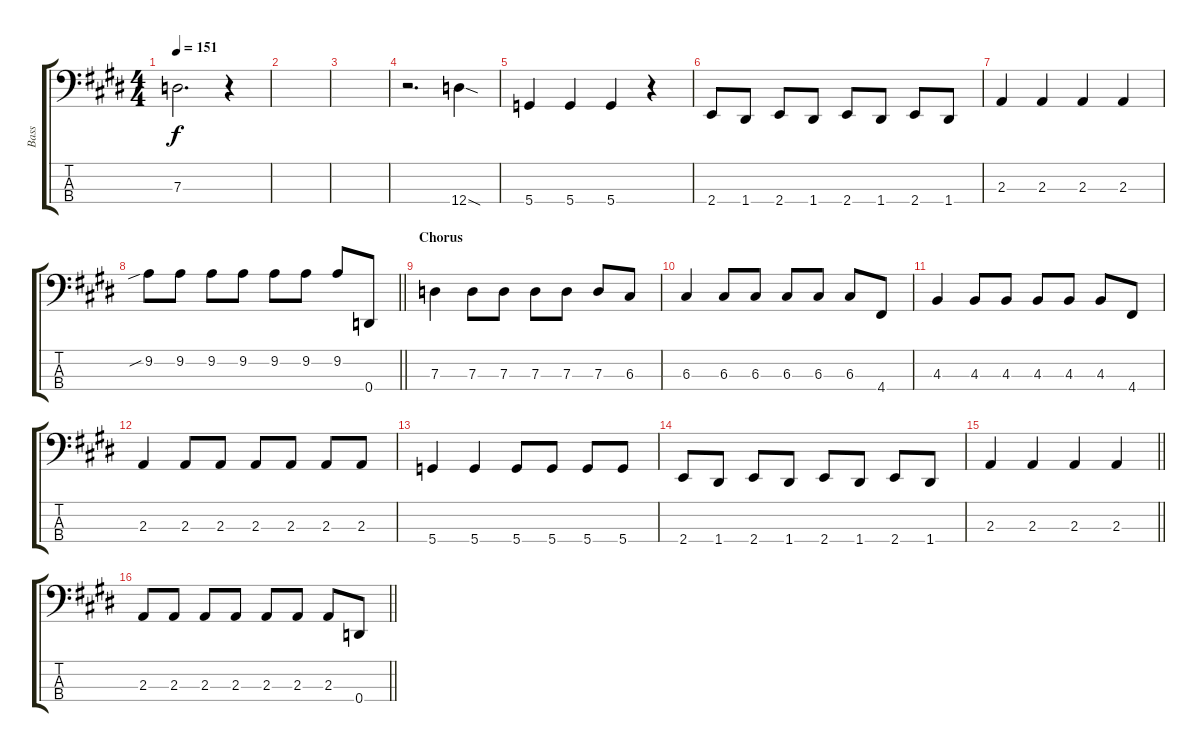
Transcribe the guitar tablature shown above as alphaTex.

\track ("Bass" "Bass") {instrument electricbassfinger}
\staff {score tabs}
\tuning (F2 C2 G1 D1) {hide}
\ts (4 4)
\tempo 151
\clef f4
\ks e
7.3.2{d dy f} r.4 |
|
|
r.2{d} 12.4{sod}.4 |
5.4.4 5.4.4 5.4.4 r.4 |
2.4.8 1.4.8 2.4.8 1.4.8 2.4.8 1.4.8 2.4.8 1.4.8 |
2.3.4 2.3.4 2.3.4 2.3.4 |
\barLineRight lightlight
9.2{sib}.8 9.2.8 9.2.8 9.2.8 9.2.8 9.2.8 9.2.8 0.4.8 |
\section ("" "Chorus")
7.3.4 7.3.8 7.3.8 7.3.8 7.3.8 7.3.8 6.3.8 |
6.3.4 6.3.8 6.3.8 6.3.8 6.3.8 6.3.8 4.4.8 |
4.3.4 4.3.8 4.3.8 4.3.8 4.3.8 4.3.8 4.4.8 |
2.3.4 2.3.8 2.3.8 2.3.8 2.3.8 2.3.8 2.3.8 |
5.4.4 5.4.4 5.4.8 5.4.8 5.4.8 5.4.8 |
2.4.8 1.4.8 2.4.8 1.4.8 2.4.8 1.4.8 2.4.8 1.4.8 |
\barLineRight lightlight
2.3.4 2.3.4 2.3.4 2.3.4 |
\barLineRight lightlight
2.3.8 2.3.8 2.3.8 2.3.8 2.3.8 2.3.8 2.3.8 0.4.8
